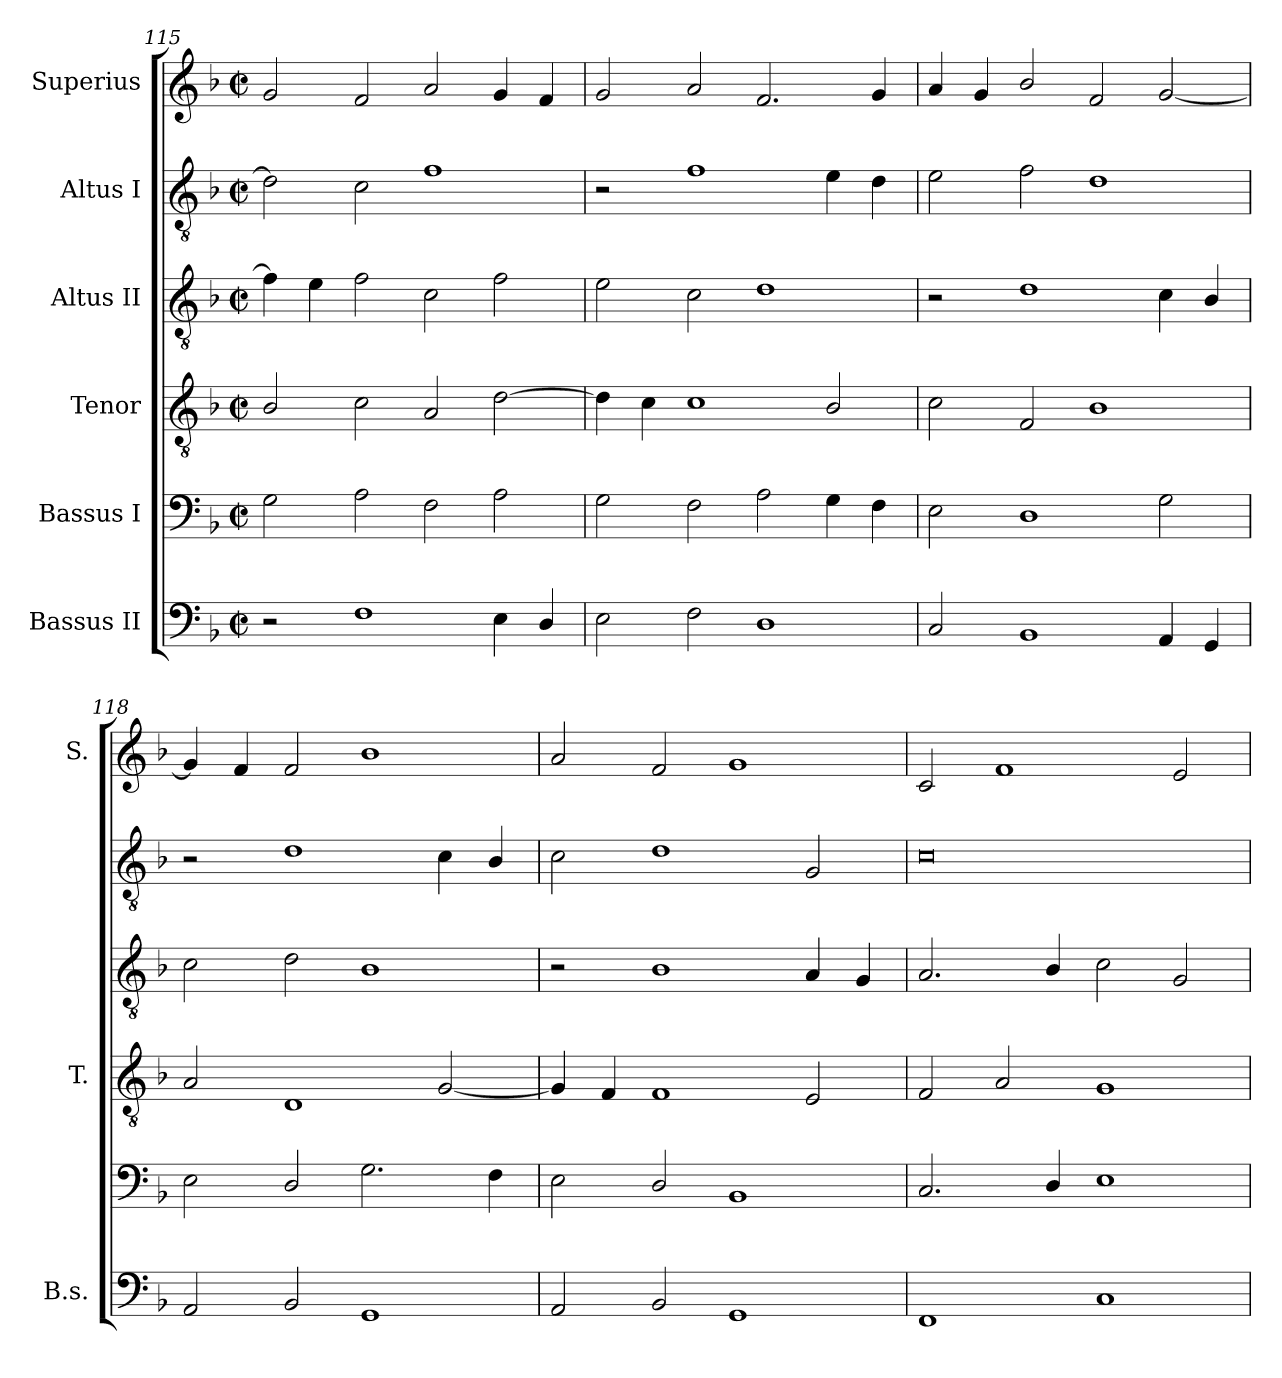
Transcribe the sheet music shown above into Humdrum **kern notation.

**kern	**kern	**kern	**kern	**kern	**kern
*part6	*part5	*part4	*part3	*part2	*part1
*staff6	*staff5	*staff4	*staff3	*staff2	*staff1
*I"Bassus II	*I"Bassus I	*I"Tenor	*I"Altus II	*I"Altus I	*I"Superius
*I'B.s.	*	*I'T.	*	*	*I'S.
*clefF4	*clefF4	*clefGv2	*clefGv2	*clefGv2	*clefG2
*	*	*ITrd7c12	*ITrd7c12	*ITrd7c12	*
*k[b-]	*k[b-]	*k[b-]	*k[b-]	*k[b-]	*k[b-]
*d:	*d:	*d:	*d:	*d:	*d:
*M2/2	*M2/2	*M2/2	*M2/2	*M2/2	*M2/2
*met(c|)	*met(c|)	*met(c|)	*met(c|)	*met(c|)	*met(c|)
=115	=115	=115	=115	=115	=115
2r	2Gi\	2BB-i/	4Fi\]	2Di\]	2gi/
.	.	.	4Ei\	.	.
1Fi	2Ai\	2Ci\	2Fi\	2Ci\	2fi/
.	2Fi\	2AAi/	2Ci\	1Fi	2ai/
4Ei\	2Ai\	[>2Di\	2Fi\	.	4gi/
4Di/	.	.	.	.	4fi/
!!LO:LB:g=z
=116	=116	=116	=116	=116	=116
2Ei\	2Gi\	4Di\]	2Ei\	2r	2gi/
.	.	4Ci\	.	.	.
2Fi\	2Fi\	1Ci	2Ci\	1Fi	2ai/
1Di	2Ai\	.	1Di	.	2.fi/
.	4Gi\	2BB-i/	.	4Ei\	.
.	4Fi\	.	.	4Di\	4gi/
=117	=117	=117	=117	=117	=117
2Ci/	2Ei\	2Ci\	2r	2Ei\	4ai/
.	.	.	.	.	4gi/
1BB-i	1Di	2FFi/	1Di	2Fi\	2b-i/
.	.	1BB-i	.	1Di	2fi/
4AAi/	2Gi\	.	4Ci\	.	[<2gi/
4GGi/	.	.	4BB-i/	.	.
=118	=118	=118	=118	=118	=118
2AAi/	2Ei\	2AAi/	2Ci\	2r	4gi/]
.	.	.	.	.	4fi/
2BB-i/	2Di/	1DDi	2Di\	1Di	2fi/
1GGi	2.Gi\	.	1BB-i	.	1b-i
.	.	[<2GGi/	.	4Ci\	.
.	4Fi\	.	.	4BB-i/	.
=119	=119	=119	=119	=119	=119
2AAi/	2Ei\	4GGi/]	2r	2Ci\	2ai/
.	.	4FFi/	.	.	.
2BB-i/	2Di/	1FFi	1BB-i	1Di	2fi/
1GGi	1BB-i	.	.	.	1gi
.	.	2EEi/	4AAi/	2GGi/	.
.	.	.	4GGi/	.	.
!!LO:PB:g=z
=120	=120	=120	=120	=120	=120
1FFi	2.Ci/	2FFi/	2.AAi/	0Ci	2ci/
.	.	2AAi/	.	.	1fi
.	4Di/	.	4BB-i/	.	.
1Ci	1Ei	1GGi	2Ci\	.	.
.	.	.	2GGi/	.	2ei/
=	=	=	=	=	=
*-	*-	*-	*-	*-	*-
